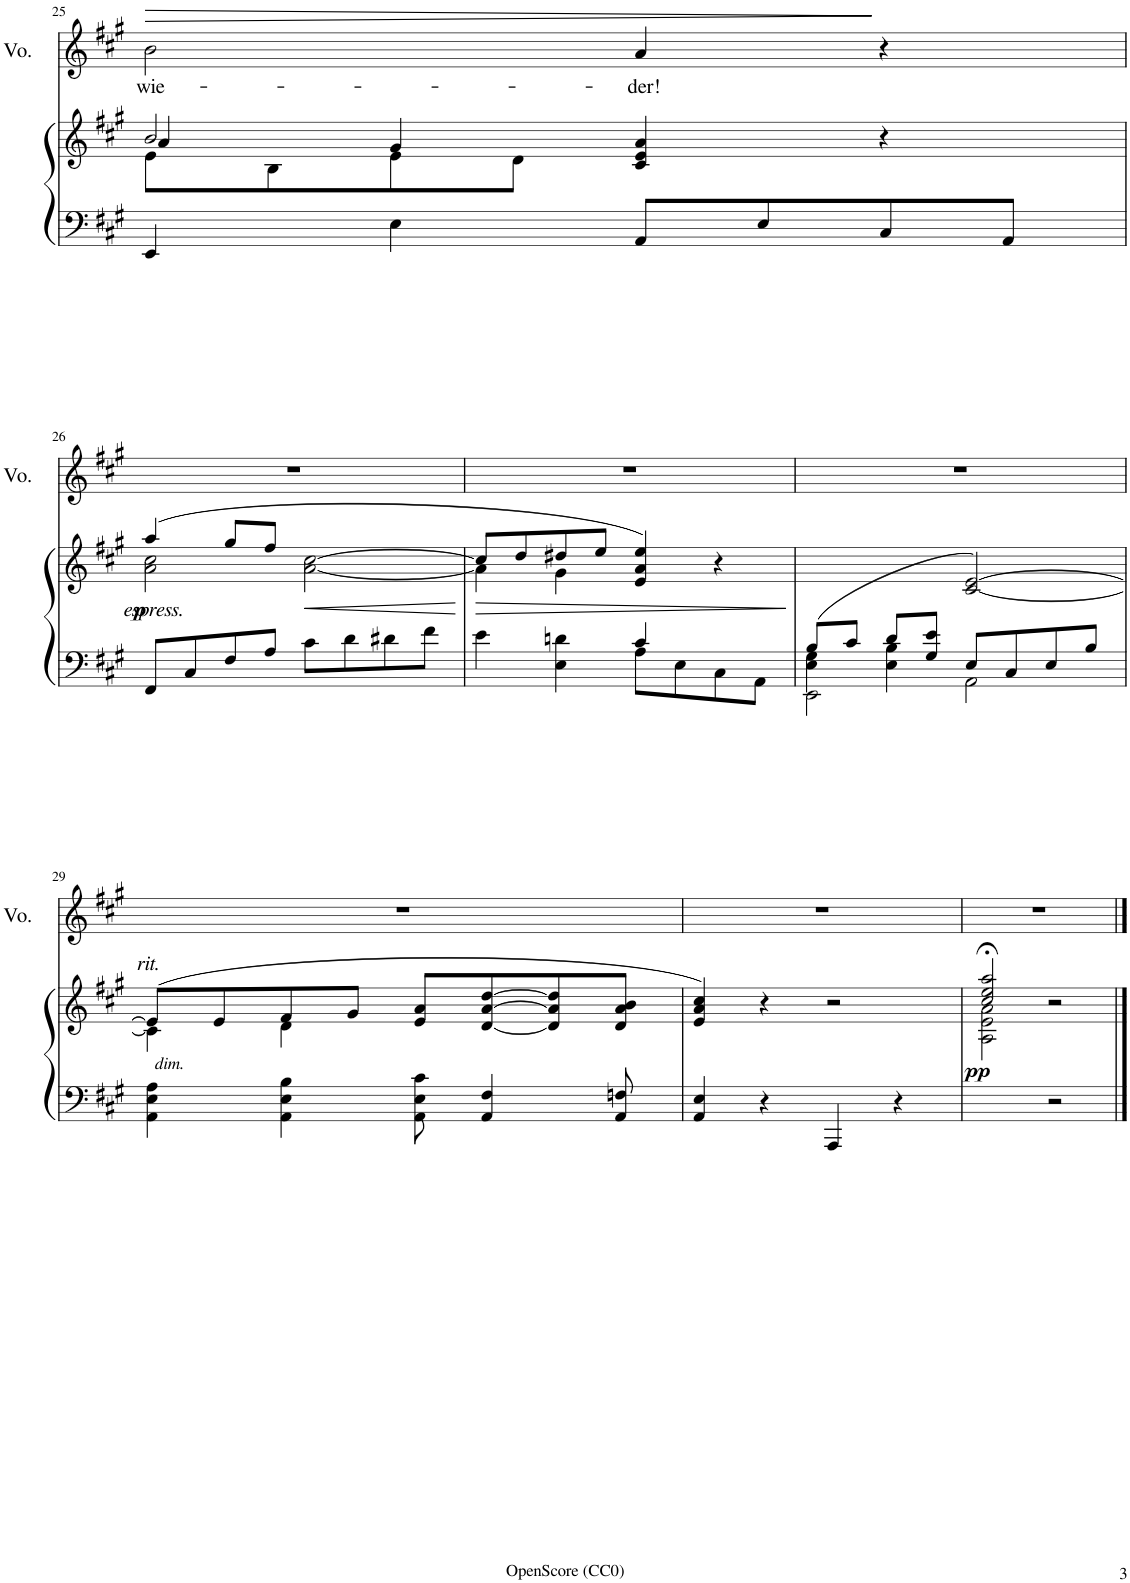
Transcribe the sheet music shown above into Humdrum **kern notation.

**kern	**kern	**dynam	**kern	**text	**dynam
*part2	*part2	*part2	*part1	*part1	*part1
*staff3	*staff2	*staff2/3	*staff1	*staff1	*staff1
*I"Piano	*	*	*I"Voice	*	*
*I'Pno	*	*	*I'Vo.	*	*
!!LO:PB:g=z
*clefF4	*clefG2	*	*clefG2	*	*
*k[f#c#g#]	*k[f#c#g#]	*	*k[f#c#g#]	*	*
*M4/4	*M4/4	*	*M4/4	*	*
*met(c)	*met(c)	*	*met(c)	*	*
=25	=25	=25	=25	=25	=25
*	*^	*	*	*	*
*	*	*^	*	*	*	*
!	!	!	!	!	!	!LO:LY:b	!LO:HP:b
4EE/	2b/	8e\L	4a/	.	2b\	wie-	>
.	.	8B\	.	.	.	.	.
4E\	.	8e\	4g#/	.	.	.	.
.	.	8d\J	.	.	.	.	.
!	!	!	!	!	!	!LO:LY:b	!
8AA/L	4c#/ 4e/ 4a/	2ryy	2ryy	.	4a/	-der!	.
8E/	.	.	.	.	.	.	.
8C#/	4r	.	.	.	4r	.	]
8AA/J	.	.	.	.	.	.	.
*	*	*v	*v	*	*	*	*
!!LO:LB:g=z
=26	=26	=26	=26	=26	=26	=26
!	!LO:TX:b:i:t=espress.	!	!	!	!	!
!	!	!	!LO:DY:b	!	!	!
8FF#/L	(4aa/	2a\ 2cc#\	p	1r	.	.
8C#/	.	.	.	.	.	.
8F#/	8gg#/L	.	.	.	.	.
8A/J	8ff#/J	.	.	.	.	.
!	!	!	!LO:HP:b	!	!	!
8c#\L	[<2a\ [>2cc#\	2ryy	<	.	.	.
8d\	.	.	.	.	.	.
8d#X\	.	.	.	.	.	.
8f#\J	.	.	.	.	.	.
*	*v	*v	*	*	*	*
.	.	[	.	.	.
=27	=27	=27	=27	=27	=27
*^	*	*	*	*	*
!	!	!	!LO:HP:b	!	!	!
*	*	*^	*	*	*	*
4e\	2ryy	8cc#/L]	4a\]	>	1r	.	.
.	.	8dd/	.	.	.	.	.
4E\ 4dn\	.	8dd#X/	4g#\	.	.	.	.
.	.	8ee/J	.	.	.	.	.
4c#/	8A\L	4e/ 4a/ 4ee/)	2ryy	.	.	.	.
.	8E\	.	.	.	.	.	.
4ryy	8C#\	4r	.	.	.	.	.
.	8AA\J	.	.	.	.	.	.
*v	*v	*	*	*	*	*	*
*	*v	*v	*	*	*	*
.	.	]	.	.	.
=28	=28	=28	=28	=28	=28
*^	*	*	*	*	*
*	*^	*	*	*	*	*
(>8B/L	4E\ 4G#\	2EE\	2ryy	.	1r	.	.
8c#/J	.	.	.	.	.	.	.
8d/L	4E\ 4B\	.	.	.	.	.	.
8G#/ 8e/J	.	.	.	.	.	.	.
2ryy	8E/L	2AA\	[<2c#/ [2e/)	.	.	.	.
.	8C#/	.	.	.	.	.	.
.	8E/	.	.	.	.	.	.
.	8B/J	.	.	.	.	.	.
*	*v	*v	*	*	*	*	*
!!LO:LB:g=z
=29	=29	=29	=29	=29	=29	=29
*	*	*^	*	*	*	*
!	!	!LO:TX:a:i:t=rit.	!	!	!	!	!
!	!	!LO:TX:b:i:t=dim.	!	!	!	!	!
*v	*v	*	*	*	*	*	*
4AA\ 4E\ 4A\	(8e/L]	4c#\]	.	1r	.	.
.	8e/	.	.	.	.	.
4AA\ 4E\ 4B\	8f#/	4d\	.	.	.	.
.	8g#/J	.	.	.	.	.
8AA\ 8E\ 8c#\	8e/ 8a/L	2ryy	.	.	.	.
4AA/ 4F#/	[<8d/ [>8a/ [8dd/	.	.	.	.	.
.	8d/] 8a/] 8dd/]	.	.	.	.	.
8AA/ 8Fn/	8d/ 8a/ 8b/J	.	.	.	.	.
*	*v	*v	*	*	*	*
=30	=30	=30	=30	=30	=30
4AA/ 4E/	4e/ 4a/ 4cc#/)	.	1r	.	.
4r	4r	.	.	.	.
4AAA/	2r	.	.	.	.
4r	.	.	.	.	.
=31	=31	=31	=31	=31	=31
*	*^	*	*	*	*
!	!	!	!LO:DY:b	!	!	!
2ryy	2cc#/;< 2ee/;< 2aa/;<	2A\ 2e\ 2a\	pp	1r	.	.
2r	2r	2ryy	.	.	.	.
*	*v	*v	*	*	*	*
==	==	==	==	==	==
*-	*-	*-	*-	*-	*-
